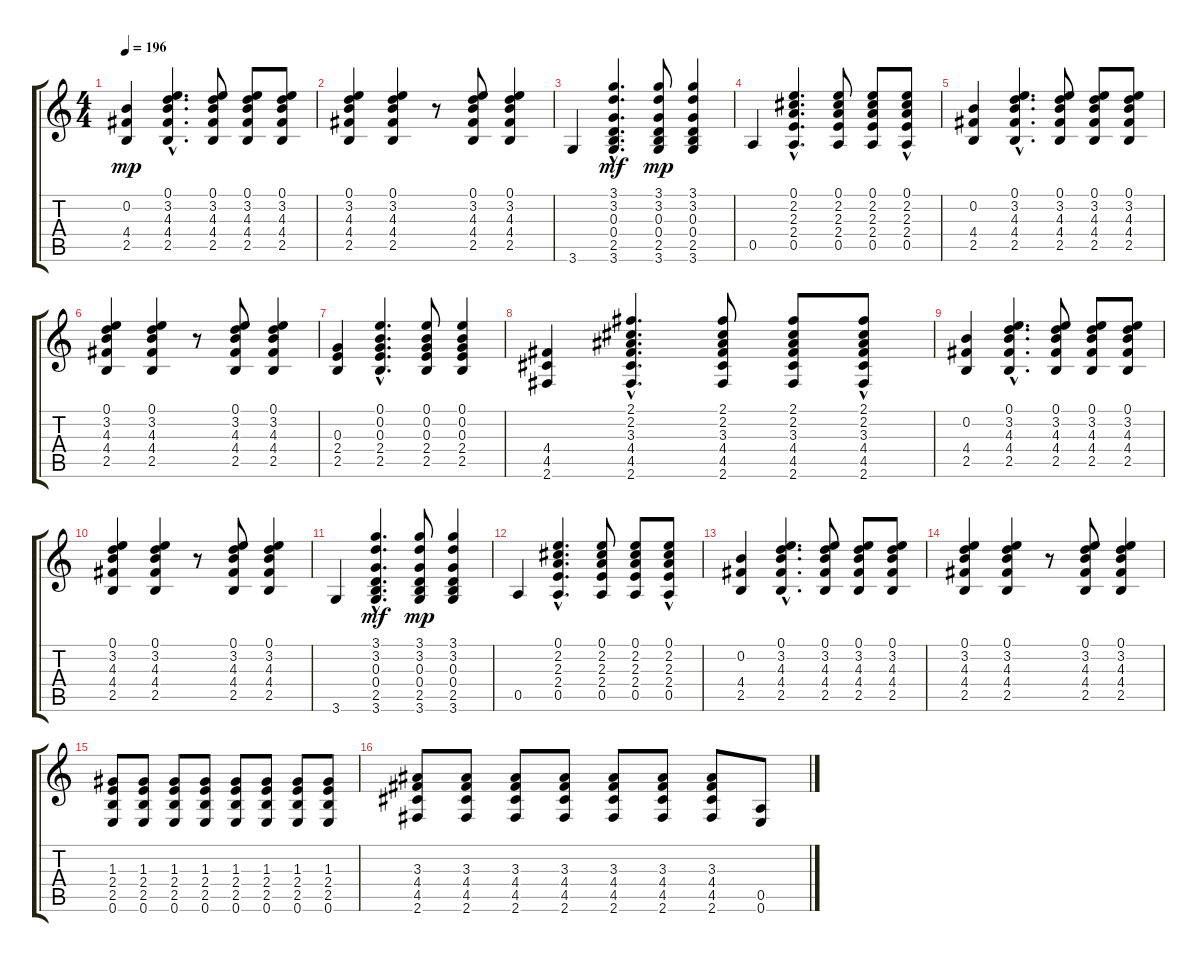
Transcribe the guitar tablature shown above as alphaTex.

\track "" {instrument acousticguitarsteel}
\staff {score tabs}
\tuning (E4 B3 G3 D3 A2 E2) {hide}
\ts (4 4)
\tempo 196
\clef g2
\ks c
(0.2 4.4 2.5).4{dy mp} (0.1{hac} 3.2{hac} 4.3{hac} 4.4{hac} 2.5{hac}).4{d} (0.1 3.2 4.3 4.4 2.5).8 (0.1 3.2 4.3 4.4 2.5).8 (0.1 3.2 4.3 4.4 2.5).8 |
(0.1 3.2 4.3 4.4 2.5).4 (0.1 3.2 4.3 4.4 2.5).4 r.8 (0.1 3.2 4.3 4.4 2.5).8 (0.1 3.2 4.3 4.4 2.5).4 |
3.6.4 (3.1{hac} 3.2{hac} 0.3{hac} 0.4{hac} 2.5{hac} 3.6{hac}).4{d dy mf} (3.1 3.2 0.3 0.4 2.5 3.6).8{dy mp} (3.1 3.2 0.3 0.4 2.5 3.6).4 |
0.5.4 (0.1{hac} 2.2{hac} 2.3{hac} 2.4{hac} 0.5{hac}).4{d} (0.1 2.2 2.3 2.4 0.5).8 (0.1 2.2 2.3 2.4 0.5).8 (0.1{hac} 2.2{hac} 2.3 2.4 0.5).8 |
(0.2 4.4 2.5).4 (0.1{hac} 3.2{hac} 4.3{hac} 4.4{hac} 2.5{hac}).4{d} (0.1 3.2 4.3 4.4 2.5).8 (0.1 3.2 4.3 4.4 2.5).8 (0.1 3.2 4.3 4.4 2.5).8 |
(0.1 3.2 4.3 4.4 2.5).4 (0.1 3.2 4.3 4.4 2.5).4 r.8 (0.1 3.2 4.3 4.4 2.5).8 (0.1 3.2 4.3 4.4 2.5).4 |
(0.3 2.4 2.5).4 (0.1{hac} 0.2{hac} 0.3{hac} 2.4{hac} 2.5{hac}).4{d} (0.1 0.2 0.3 2.4 2.5).8 (0.1 0.2 0.3 2.4 2.5).4 |
(4.4 4.5 2.6).4 (2.1{hac} 2.2{hac} 3.3{hac} 4.4{hac} 4.5{hac} 2.6{hac}).4{d} (2.1 2.2 3.3 4.4 4.5 2.6).8 (2.1 2.2 3.3 4.4 4.5 2.6).8 (2.1{hac} 2.2{hac} 3.3 4.4 4.5 2.6).8 |
(0.2 4.4 2.5).4 (0.1{hac} 3.2{hac} 4.3{hac} 4.4{hac} 2.5{hac}).4{d} (0.1 3.2 4.3 4.4 2.5).8 (0.1 3.2 4.3 4.4 2.5).8 (0.1 3.2 4.3 4.4 2.5).8 |
(0.1 3.2 4.3 4.4 2.5).4 (0.1 3.2 4.3 4.4 2.5).4 r.8 (0.1 3.2 4.3 4.4 2.5).8 (0.1 3.2 4.3 4.4 2.5).4 |
3.6.4 (3.1{hac} 3.2{hac} 0.3{hac} 0.4{hac} 2.5{hac} 3.6{hac}).4{d dy mf} (3.1 3.2 0.3 0.4 2.5 3.6).8{dy mp} (3.1 3.2 0.3 0.4 2.5 3.6).4 |
0.5.4 (0.1{hac} 2.2{hac} 2.3{hac} 2.4{hac} 0.5{hac}).4{d} (0.1 2.2 2.3 2.4 0.5).8 (0.1 2.2 2.3 2.4 0.5).8 (0.1{hac} 2.2{hac} 2.3 2.4 0.5).8 |
(0.2 4.4 2.5).4 (0.1{hac} 3.2{hac} 4.3{hac} 4.4{hac} 2.5{hac}).4{d} (0.1 3.2 4.3 4.4 2.5).8 (0.1 3.2 4.3 4.4 2.5).8 (0.1 3.2 4.3 4.4 2.5).8 |
(0.1 3.2 4.3 4.4 2.5).4 (0.1 3.2 4.3 4.4 2.5).4 r.8 (0.1 3.2 4.3 4.4 2.5).8 (0.1 3.2 4.3 4.4 2.5).4 |
(1.3 2.4 2.5 0.6).8 (1.3 2.4 2.5 0.6).8 (1.3 2.4 2.5 0.6).8 (1.3 2.4 2.5 0.6).8 (1.3 2.4 2.5 0.6).8 (1.3 2.4 2.5 0.6).8 (1.3 2.4 2.5 0.6).8 (1.3 2.4 2.5 0.6).8 |
(3.3 4.4 4.5 2.6).8 (3.3 4.4 4.5 2.6).8 (3.3 4.4 4.5 2.6).8 (3.3 4.4 4.5 2.6).8 (3.3 4.4 4.5 2.6).8 (3.3 4.4 4.5 2.6).8 (3.3 4.4 4.5 2.6).8 (0.5 0.6).8
